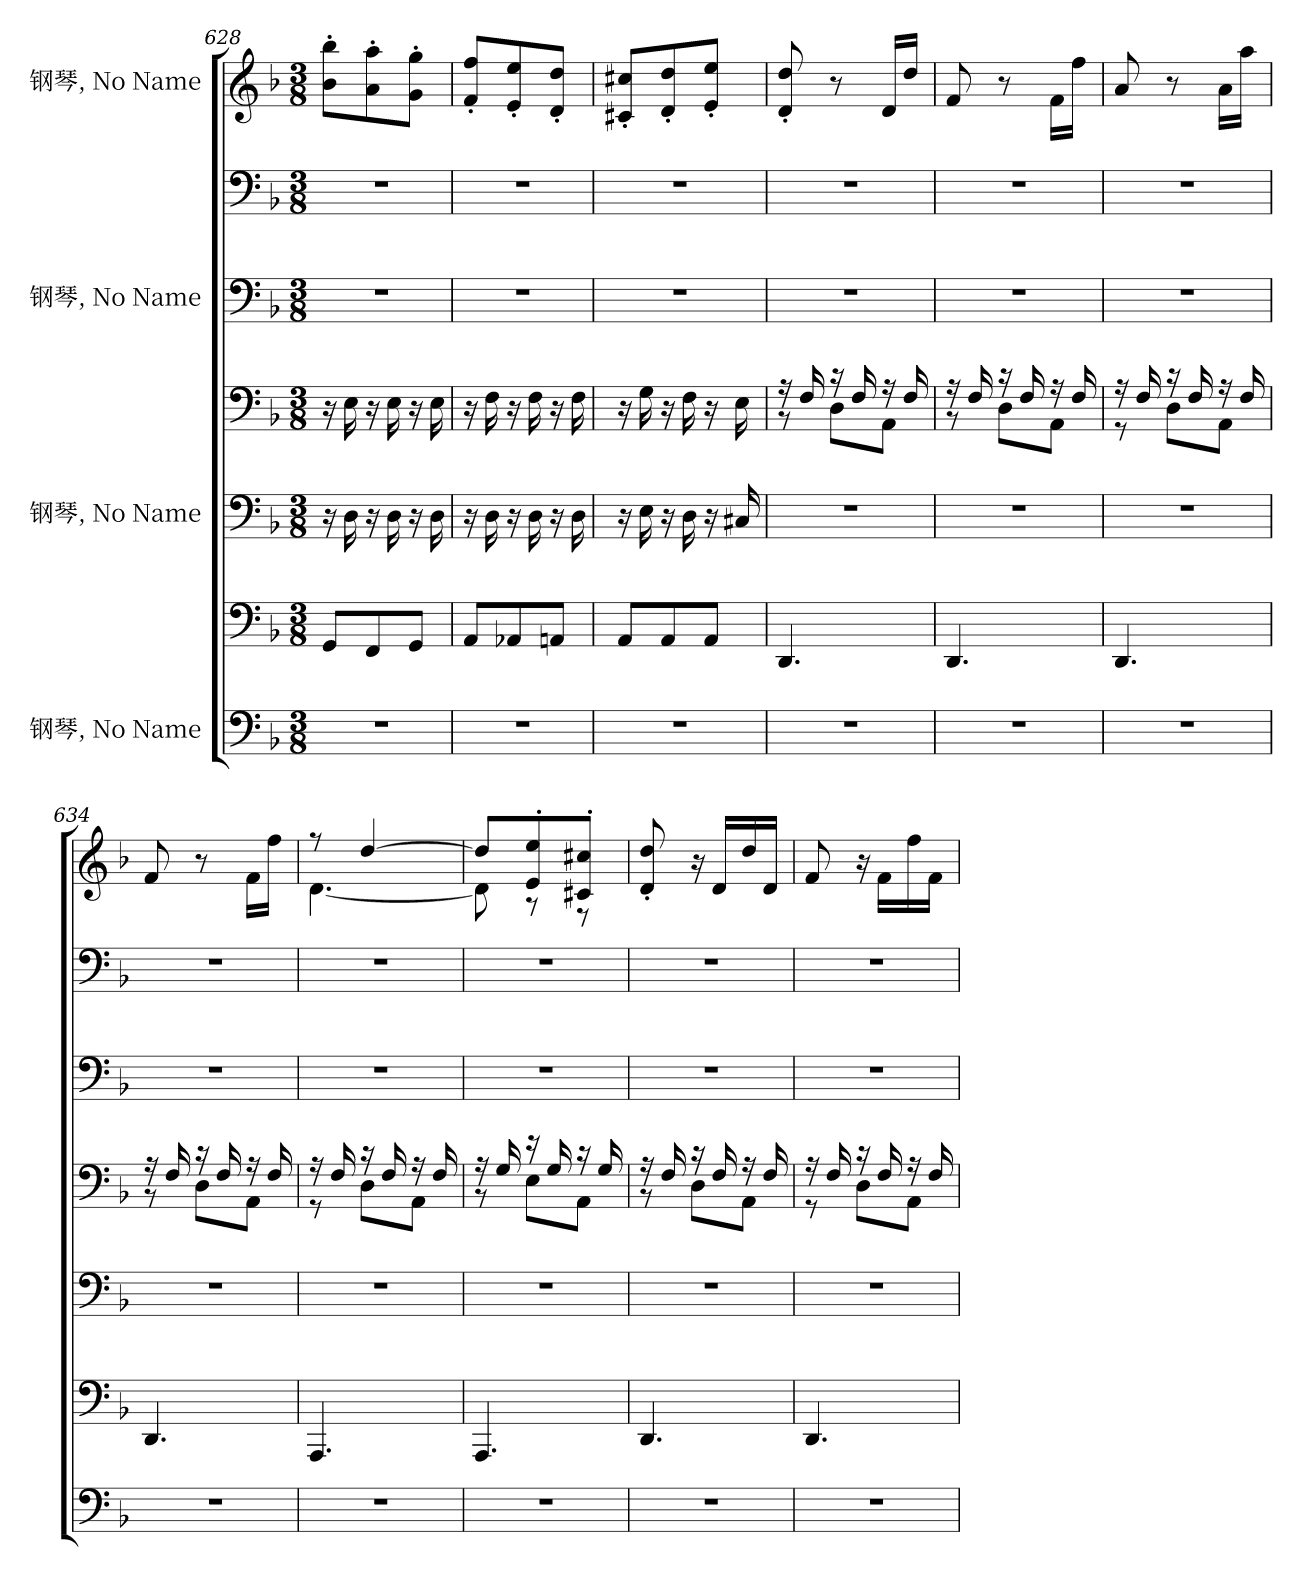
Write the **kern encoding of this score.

**kern	**kern	**kern	**kern	**kern	**kern	**kern
*part4	*part4	*part3	*part3	*part2	*part2	*part1
*staff7	*staff6	*staff5	*staff4	*staff3	*staff2	*staff1
*I"钢琴, No Name	*	*I"钢琴, No Name	*	*I"钢琴, No Name	*	*I"钢琴, No Name
*clefF4	*clefF4	*clefF4	*clefF4	*clefF4	*clefF4	*clefG2
*k[b-]	*k[b-]	*k[b-]	*k[b-]	*k[b-]	*k[b-]	*k[b-]
*M3/8	*M3/8	*M3/8	*M3/8	*M3/8	*M3/8	*M3/8
=628	=628	=628	=628	=628	=628	=628
4.r	8GG/L	16r	16r	4.r	4.r	8b-\' 8bb-\'L
.	.	16D\	16E\	.	.	.
.	8FF/	16r	16r	.	.	8a\' 8aa\'
.	.	16D\	16E\	.	.	.
.	8GG/J	16r	16r	.	.	8g\' 8gg\'J
.	.	16D\	16E\	.	.	.
=629	=629	=629	=629	=629	=629	=629
4.r	8AA/L	16r	16r	4.r	4.r	8f/' 8ff/'L
.	.	16D\	16F\	.	.	.
.	8AA-X/	16r	16r	.	.	8e/' 8ee/'
.	.	16D\	16F\	.	.	.
.	8AAn/J	16r	16r	.	.	8d/' 8dd/'J
.	.	16D\	16F\	.	.	.
=630	=630	=630	=630	=630	=630	=630
4.r	8AA/L	16r	16r	4.r	4.r	8c#X/' 8cc#X/'L
.	.	16E\	16G\	.	.	.
.	8AA/	16r	16r	.	.	8d/' 8dd/'
.	.	16D\	16F\	.	.	.
.	8AA/J	16r	16r	.	.	8e/' 8ee/'J
.	.	16C#X/	16E\	.	.	.
=631	=631	=631	=631	=631	=631	=631
*	*	*	*^	*	*	*
4.r	4.DD/	4.r	16r	8r	4.r	4.r	8d/' 8dd/'
.	.	.	16F/	.	.	.	.
.	.	.	16r	8D\L	.	.	8r
.	.	.	16F/	.	.	.	.
.	.	.	16r	8AA\J	.	.	16d/LL
.	.	.	16F/	.	.	.	16dd/JJ
!!LO:PB:g=z
=632	=632	=632	=632	=632	=632	=632	=632
4.r	4.DD/	4.r	16r	8r	4.r	4.r	8f/
.	.	.	16F/	.	.	.	.
.	.	.	16r	8D\L	.	.	8r
.	.	.	16F/	.	.	.	.
.	.	.	16r	8AA\J	.	.	16f\LL
.	.	.	16F/	.	.	.	16ff\JJ
=633	=633	=633	=633	=633	=633	=633	=633
4.r	4.DD/	4.r	16r	8r	4.r	4.r	8a/
.	.	.	16F/	.	.	.	.
.	.	.	16r	8D\L	.	.	8r
.	.	.	16F/	.	.	.	.
.	.	.	16r	8AA\J	.	.	16a\LL
.	.	.	16F/	.	.	.	16aa\JJ
=634	=634	=634	=634	=634	=634	=634	=634
4.r	4.DD/	4.r	16r	8r	4.r	4.r	8f/
.	.	.	16F/	.	.	.	.
.	.	.	16r	8D\L	.	.	8r
.	.	.	16F/	.	.	.	.
.	.	.	16r	8AA\J	.	.	16f\LL
.	.	.	16F/	.	.	.	16ff\JJ
=635	=635	=635	=635	=635	=635	=635	=635
*	*	*	*	*	*	*	*^
4.r	4.AAA/	4.r	16r	8r	4.r	4.r	8r	[4.d\
.	.	.	16F/	.	.	.	.	.
.	.	.	16r	8D\L	.	.	[4dd/	.
.	.	.	16F/	.	.	.	.	.
.	.	.	16r	8AA\J	.	.	.	.
.	.	.	16F/	.	.	.	.	.
=636	=636	=636	=636	=636	=636	=636	=636	=636
4.r	4.AAA/	4.r	16r	8r	4.r	4.r	8dd/L]	8d\]
.	.	.	16G/	.	.	.	.	.
.	.	.	16r	8E\L	.	.	8e/' 8ee/'	8r
.	.	.	16G/	.	.	.	.	.
.	.	.	16r	8AA\J	.	.	8c#X/' 8cc#X/'J	8r
.	.	.	16G/	.	.	.	.	.
*	*	*	*	*	*	*	*v	*v
!!LO:PB:g=z
=637	=637	=637	=637	=637	=637	=637	=637
*	*	*	*	*	*	*	*MM111
4.r	4.DD/	4.r	16r	8r	4.r	4.r	8d/' 8dd/'
.	.	.	16F/	.	.	.	.
.	.	.	16r	8D\L	.	.	16r
.	.	.	16F/	.	.	.	16d/LL
.	.	.	16r	8AA\J	.	.	16dd/
.	.	.	16F/	.	.	.	16d/JJ
=638	=638	=638	=638	=638	=638	=638	=638
4.r	4.DD/	4.r	16r	8r	4.r	4.r	8f/
.	.	.	16F/	.	.	.	.
.	.	.	16r	8D\L	.	.	16r
.	.	.	16F/	.	.	.	16f\LL
.	.	.	16r	8AA\J	.	.	16ff\
.	.	.	16F/	.	.	.	16f\JJ
*	*	*	*v	*v	*	*	*
=	=	=	=	=	=	=
*-	*-	*-	*-	*-	*-	*-
